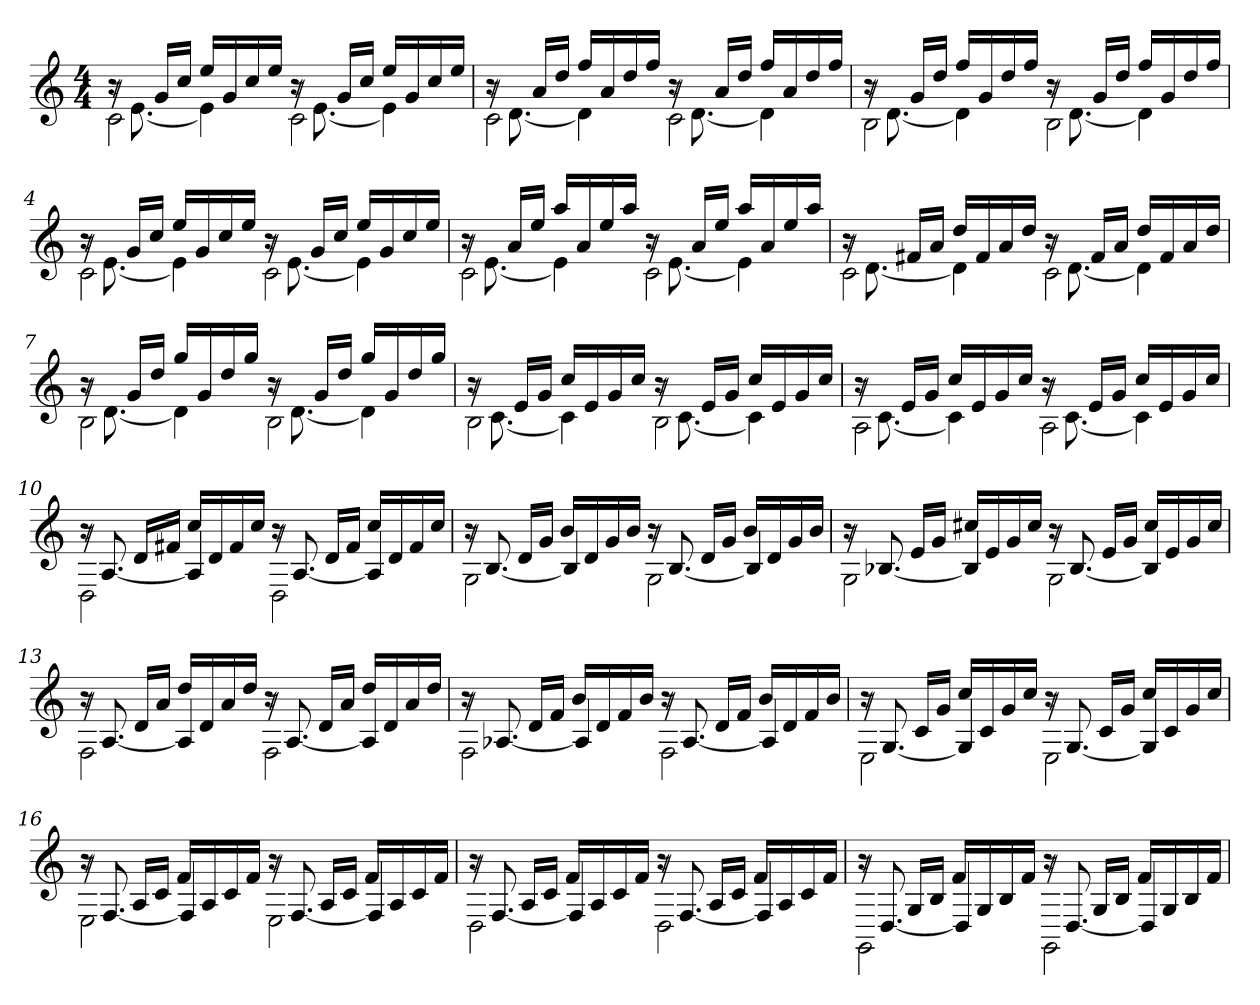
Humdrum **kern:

**kern
*part1
*staff1
*k[]
*C:
*M4/4
*MM112
=1
*^
*	*^
8r	16r	2c\
.	[8.e\	.
16g/LL	.	.
16cc/JJ	.	.
16ee/LL	4e\]	.
16g/	.	.
16cc/	.	.
16ee/JJ	.	.
8r	16r	2c\
.	[8.e\	.
16g/LL	.	.
16cc/JJ	.	.
16ee/LL	4e\]	.
16g/	.	.
16cc/	.	.
16ee/JJ	.	.
=2	=2	=2
8r	16r	2c\
.	[8.d\	.
16a/LL	.	.
16dd/JJ	.	.
16ff/LL	4d\]	.
16a/	.	.
16dd/	.	.
16ff/JJ	.	.
8r	16r	2c\
.	[8.d\	.
16a/LL	.	.
16dd/JJ	.	.
16ff/LL	4d\]	.
16a/	.	.
16dd/	.	.
16ff/JJ	.	.
=3	=3	=3
8r	16r	2B\
.	[8.d\	.
16g/LL	.	.
16dd/JJ	.	.
16ff/LL	4d\]	.
16g/	.	.
16dd/	.	.
16ff/JJ	.	.
8r	16r	2B\
.	[8.d\	.
16g/LL	.	.
16dd/JJ	.	.
16ff/LL	4d\]	.
16g/	.	.
16dd/	.	.
16ff/JJ	.	.
=4	=4	=4
8r	16r	2c\
.	[8.e\	.
16g/LL	.	.
16cc/JJ	.	.
16ee/LL	4e\]	.
16g/	.	.
16cc/	.	.
16ee/JJ	.	.
8r	16r	2c\
.	[8.e\	.
16g/LL	.	.
16cc/JJ	.	.
16ee/LL	4e\]	.
16g/	.	.
16cc/	.	.
16ee/JJ	.	.
=5	=5	=5
8r	16r	2c\
.	[8.e\	.
16a/LL	.	.
16ee/JJ	.	.
16aa/LL	4e\]	.
16a/	.	.
16ee/	.	.
16aa/JJ	.	.
8r	16r	2c\
.	[8.e\	.
16a/LL	.	.
16ee/JJ	.	.
16aa/LL	4e\]	.
16a/	.	.
16ee/	.	.
16aa/JJ	.	.
=6	=6	=6
8r	16r	2c\
.	[8.d\	.
16f#X/LL	.	.
16a/JJ	.	.
16dd/LL	4d\]	.
16f#/	.	.
16a/	.	.
16dd/JJ	.	.
8r	16r	2c\
.	[8.d\	.
16f#/LL	.	.
16a/JJ	.	.
16dd/LL	4d\]	.
16f#/	.	.
16a/	.	.
16dd/JJ	.	.
=7	=7	=7
8r	16r	2B\
.	[8.d\	.
16g/LL	.	.
16dd/JJ	.	.
16gg/LL	4d\]	.
16g/	.	.
16dd/	.	.
16gg/JJ	.	.
8r	16r	2B\
.	[8.d\	.
16g/LL	.	.
16dd/JJ	.	.
16gg/LL	4d\]	.
16g/	.	.
16dd/	.	.
16gg/JJ	.	.
=8	=8	=8
8r	16r	2B\
.	[8.c\	.
16e/LL	.	.
16g/JJ	.	.
16cc/LL	4c\]	.
16e/	.	.
16g/	.	.
16cc/JJ	.	.
8r	16r	2B\
.	[8.c\	.
16e/LL	.	.
16g/JJ	.	.
16cc/LL	4c\]	.
16e/	.	.
16g/	.	.
16cc/JJ	.	.
=9	=9	=9
8r	16r	2A\
.	[8.c\	.
16e/LL	.	.
16g/JJ	.	.
16cc/LL	4c\]	.
16e/	.	.
16g/	.	.
16cc/JJ	.	.
8r	16r	2A\
.	[8.c\	.
16e/LL	.	.
16g/JJ	.	.
16cc/LL	4c\]	.
16e/	.	.
16g/	.	.
16cc/JJ	.	.
=10	=10	=10
8r	16r	2D\
.	[8.A/	.
16d/LL	.	.
16f#X/JJ	.	.
16cc/LL	4A/]	.
16d/	.	.
16f#/	.	.
16cc/JJ	.	.
8r	16r	2D\
.	[8.A/	.
16d/LL	.	.
16f#/JJ	.	.
16cc/LL	4A/]	.
16d/	.	.
16f#/	.	.
16cc/JJ	.	.
=11	=11	=11
8r	16r	2G\
.	[8.B/	.
16d/LL	.	.
16g/JJ	.	.
16b/LL	4B/]	.
16d/	.	.
16g/	.	.
16b/JJ	.	.
8r	16r	2G\
.	[8.B/	.
16d/LL	.	.
16g/JJ	.	.
16b/LL	4B/]	.
16d/	.	.
16g/	.	.
16b/JJ	.	.
=12	=12	=12
8r	16r	2G\
.	[8.B-X/	.
16e/LL	.	.
16g/JJ	.	.
16cc#X/LL	4B-/]	.
16e/	.	.
16g/	.	.
16cc#/JJ	.	.
8r	16r	2G\
.	[8.B-/	.
16e/LL	.	.
16g/JJ	.	.
16cc#/LL	4B-/]	.
16e/	.	.
16g/	.	.
16cc#/JJ	.	.
=13	=13	=13
8r	16r	2F\
.	[8.A/	.
16d/LL	.	.
16a/JJ	.	.
16dd/LL	4A/]	.
16d/	.	.
16a/	.	.
16dd/JJ	.	.
8r	16r	2F\
.	[8.A/	.
16d/LL	.	.
16a/JJ	.	.
16dd/LL	4A/]	.
16d/	.	.
16a/	.	.
16dd/JJ	.	.
=14	=14	=14
8r	16r	2F\
.	[8.A-X/	.
16d/LL	.	.
16f/JJ	.	.
16b/LL	4A-/]	.
16d/	.	.
16f/	.	.
16b/JJ	.	.
8r	16r	2F\
.	[8.A-/	.
16d/LL	.	.
16f/JJ	.	.
16b/LL	4A-/]	.
16d/	.	.
16f/	.	.
16b/JJ	.	.
=15	=15	=15
8r	16r	2E\
.	[8.G/	.
16c/LL	.	.
16g/JJ	.	.
16cc/LL	4G/]	.
16c/	.	.
16g/	.	.
16cc/JJ	.	.
8r	16r	2E\
.	[8.G/	.
16c/LL	.	.
16g/JJ	.	.
16cc/LL	4G/]	.
16c/	.	.
16g/	.	.
16cc/JJ	.	.
=16	=16	=16
8r	16r	2E\
.	[8.F/	.
16A/LL	.	.
16c/JJ	.	.
16f/LL	4F/]	.
16A/	.	.
16c/	.	.
16f/JJ	.	.
8r	16r	2E\
.	[8.F/	.
16A/LL	.	.
16c/JJ	.	.
16f/LL	4F/]	.
16A/	.	.
16c/	.	.
16f/JJ	.	.
=17	=17	=17
8r	16r	2D\
.	[8.F/	.
16A/LL	.	.
16c/JJ	.	.
16f/LL	4F/]	.
16A/	.	.
16c/	.	.
16f/JJ	.	.
8r	16r	2D\
.	[8.F/	.
16A/LL	.	.
16c/JJ	.	.
16f/LL	4F/]	.
16A/	.	.
16c/	.	.
16f/JJ	.	.
=18	=18	=18
8r	16r	2GG\
.	[8.D/	.
16G/LL	.	.
16B/JJ	.	.
16f/LL	4D/]	.
16G/	.	.
16B/	.	.
16f/JJ	.	.
8r	16r	2GG\
.	[8.D/	.
16G/LL	.	.
16B/JJ	.	.
16f/LL	4D/]	.
16G/	.	.
16B/	.	.
16f/JJ	.	.
*v	*v	*v
=
*-
